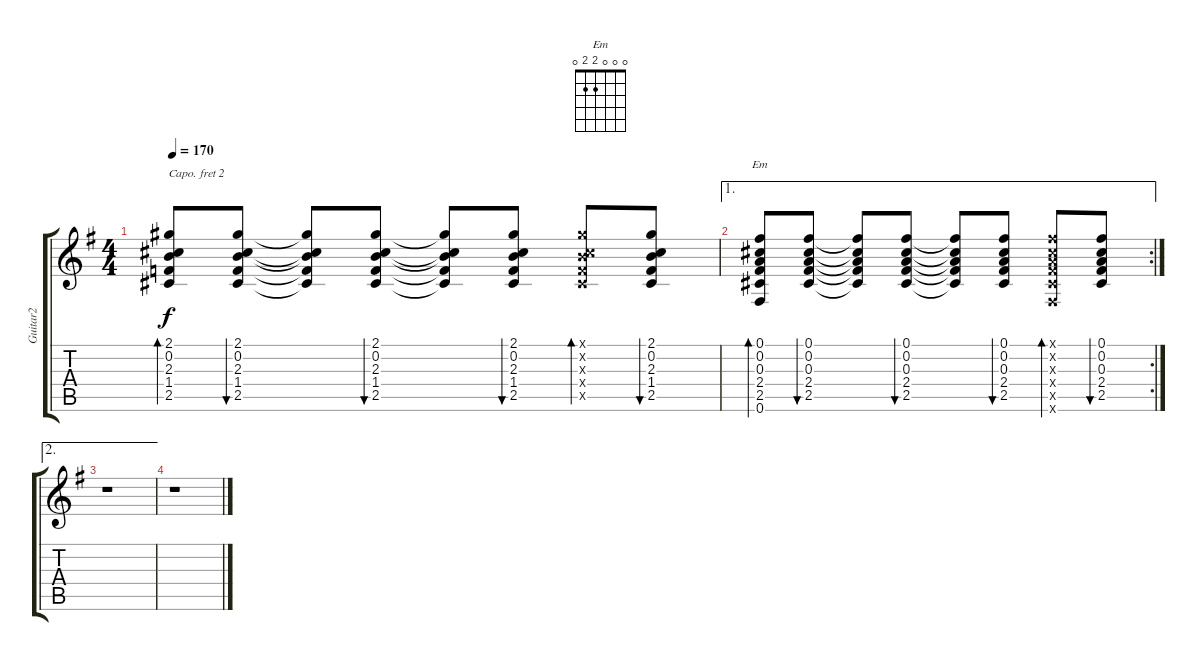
\track ("Guitar2" "Guitar2") {instrument acousticguitarnylon}
\staff {score tabs}
\capo 2
\tuning (E4 B3 G3 D3 A2 E2) {hide}
\chord ("Em" 0 0 0 2 2 0)
\ts (4 4)
\tempo 170
\clef g2
\ks eminor
(2.1 0.2 2.3 1.4 2.5).8{bd 60 dy f} (2.1 0.2 2.3 1.4 2.5).8{bu 60} (2.1{t} 0.2{t} 2.3{t} 1.4{t} 2.5{t}).8 (2.1 0.2 2.3 1.4 2.5).8{bu 60} (2.1{t} 0.2{t} 2.3{t} 1.4{t} 2.5{t}).8 (2.1 0.2 2.3 1.4 2.5).8{bu 60} (2.1{x} 0.2{x} 2.3{x} 1.4{x} 2.5{x}).8{bd 60} (2.1 0.2 2.3 1.4 2.5).8{bu 60} |
\ae 1
\rc 2
(0.1 0.2 0.3 2.4 2.5 0.6).8{bd 60 ch "Em"} (0.1 0.2 0.3 2.4 2.5).8{bu 60} (0.1{t} 0.2{t} 0.3{t} 2.4{t} 2.5{t}).8 (0.1 0.2 0.3 2.4 2.5).8{bu 60} (0.1{t} 0.2{t} 0.3{t} 2.4{t} 2.5{t}).8 (0.1 0.2 0.3 2.4 2.5).8{bu 60} (0.1{x} 0.2{x} 0.3{x} 2.4{x} 2.5{x} 0.6{x}).8{bd 60} (0.1 0.2 0.3 2.4 2.5).8{bu 60} |
\ae 2
r.1 |
r.1
